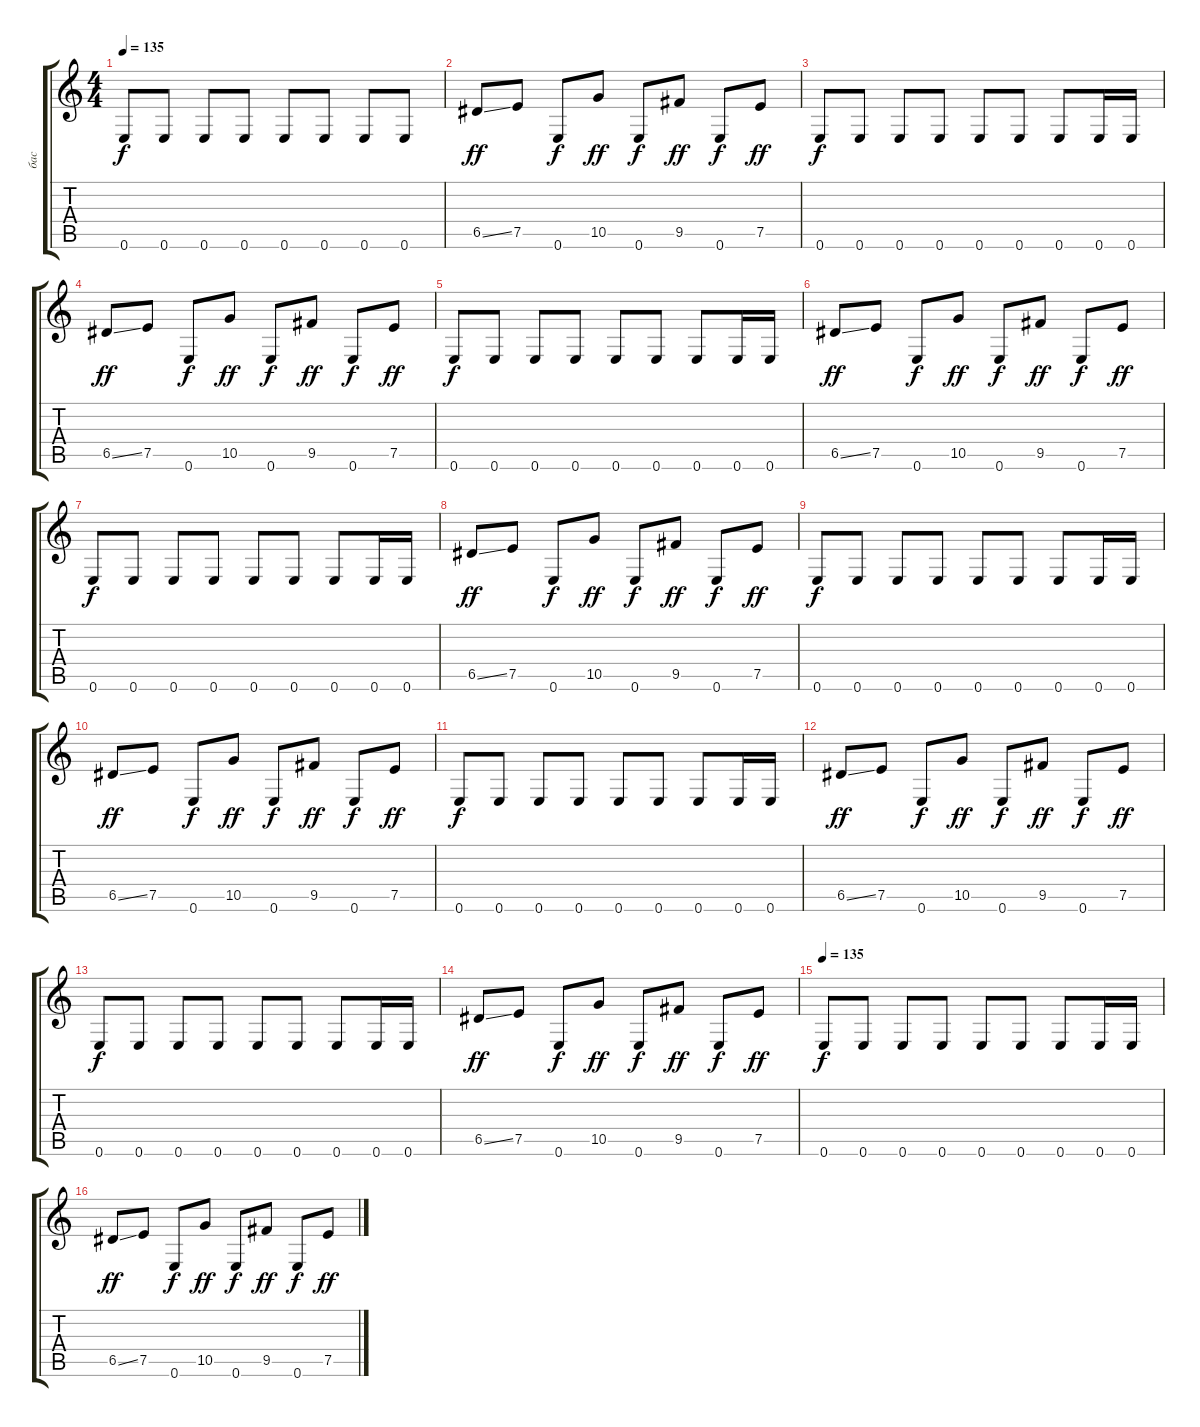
\track ("бас" "бас") {instrument electricbassfinger}
\staff {score tabs}
\tuning (E4 B3 G3 D3 A2 E2) {hide}
\ts (4 4)
\tempo 135
\clef g2
\ks c
0.6.8{dy f} 0.6.8 0.6.8 0.6.8 0.6.8 0.6.8 0.6.8 0.6.8 |
6.5{ss}.8{dy ff} 7.5.8 0.6.8{dy f} 10.5.8{dy ff} 0.6.8{dy f} 9.5.8{dy ff} 0.6.8{dy f} 7.5.8{dy ff} |
0.6.8{dy f} 0.6.8 0.6.8 0.6.8 0.6.8 0.6.8 0.6.8 0.6.16 0.6.16 |
6.5{ss}.8{dy ff} 7.5.8 0.6.8{dy f} 10.5.8{dy ff} 0.6.8{dy f} 9.5.8{dy ff} 0.6.8{dy f} 7.5.8{dy ff} |
0.6.8{dy f} 0.6.8 0.6.8 0.6.8 0.6.8 0.6.8 0.6.8 0.6.16 0.6.16 |
6.5{ss}.8{dy ff} 7.5.8 0.6.8{dy f} 10.5.8{dy ff} 0.6.8{dy f} 9.5.8{dy ff} 0.6.8{dy f} 7.5.8{dy ff} |
0.6.8{dy f} 0.6.8 0.6.8 0.6.8 0.6.8 0.6.8 0.6.8 0.6.16 0.6.16 |
6.5{ss}.8{dy ff} 7.5.8 0.6.8{dy f} 10.5.8{dy ff} 0.6.8{dy f} 9.5.8{dy ff} 0.6.8{dy f} 7.5.8{dy ff} |
0.6.8{dy f} 0.6.8 0.6.8 0.6.8 0.6.8 0.6.8 0.6.8 0.6.16 0.6.16 |
6.5{ss}.8{dy ff} 7.5.8 0.6.8{dy f} 10.5.8{dy ff} 0.6.8{dy f} 9.5.8{dy ff} 0.6.8{dy f} 7.5.8{dy ff} |
0.6.8{dy f} 0.6.8 0.6.8 0.6.8 0.6.8 0.6.8 0.6.8 0.6.16 0.6.16 |
6.5{ss}.8{dy ff} 7.5.8 0.6.8{dy f} 10.5.8{dy ff} 0.6.8{dy f} 9.5.8{dy ff} 0.6.8{dy f} 7.5.8{dy ff} |
0.6.8{dy f} 0.6.8 0.6.8 0.6.8 0.6.8 0.6.8 0.6.8 0.6.16 0.6.16 |
6.5{ss}.8{dy ff} 7.5.8 0.6.8{dy f} 10.5.8{dy ff} 0.6.8{dy f} 9.5.8{dy ff} 0.6.8{dy f} 7.5.8{dy ff} |
\tempo 135
0.6.8{dy f} 0.6.8 0.6.8 0.6.8 0.6.8 0.6.8 0.6.8 0.6.16 0.6.16 |
6.5{ss}.8{dy ff} 7.5.8 0.6.8{dy f} 10.5.8{dy ff} 0.6.8{dy f} 9.5.8{dy ff} 0.6.8{dy f} 7.5.8{dy ff}
